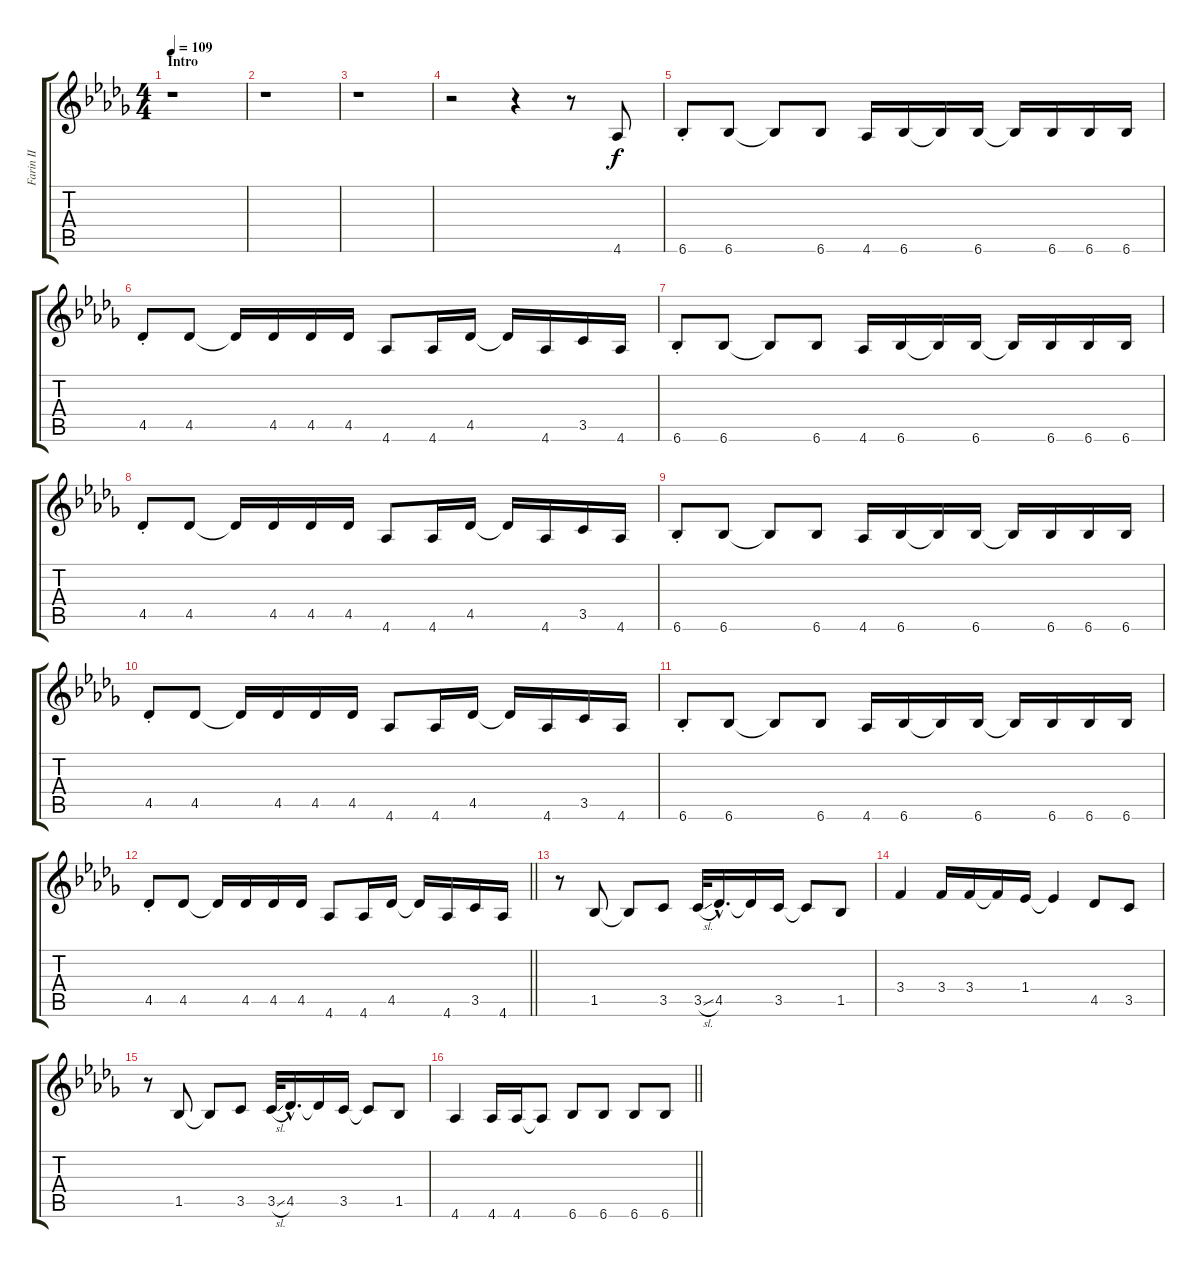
\track ("Farin II" "Farin II") {instrument distortionguitar}
\staff {score tabs}
\tuning (E4 B3 G3 D3 A2 E2) {hide}
\ts (4 4)
\section ("" "Intro")
\tempo 109
\clef g2
\ks bbminor
r.1{dy f instrument distortionguitar} |
r.1 |
r.1 |
r.2 r.4 r.8 4.6.8 |
6.6{st}.8 6.6.8 6.6{t}.8 6.6.8 4.6.16 6.6.16 6.6{t}.16 6.6.16 6.6{t}.16 6.6.16 6.6.16 6.6.16 |
4.5{st}.8 4.5.8 4.5{t}.16 4.5.16 4.5.16 4.5.16 4.6.8 4.6.16 4.5.16 4.5{t}.16 4.6.16 3.5.16 4.6.16 |
6.6{st}.8 6.6.8 6.6{t}.8 6.6.8 4.6.16 6.6.16 6.6{t}.16 6.6.16 6.6{t}.16 6.6.16 6.6.16 6.6.16 |
4.5{st}.8 4.5.8 4.5{t}.16 4.5.16 4.5.16 4.5.16 4.6.8 4.6.16 4.5.16 4.5{t}.16 4.6.16 3.5.16 4.6.16 |
6.6{st}.8 6.6.8 6.6{t}.8 6.6.8 4.6.16 6.6.16 6.6{t}.16 6.6.16 6.6{t}.16 6.6.16 6.6.16 6.6.16 |
4.5{st}.8 4.5.8 4.5{t}.16 4.5.16 4.5.16 4.5.16 4.6.8 4.6.16 4.5.16 4.5{t}.16 4.6.16 3.5.16 4.6.16 |
6.6{st}.8 6.6.8 6.6{t}.8 6.6.8 4.6.16 6.6.16 6.6{t}.16 6.6.16 6.6{t}.16 6.6.16 6.6.16 6.6.16 |
\barLineRight lightlight
4.5{st}.8 4.5.8 4.5{t}.16 4.5.16 4.5.16 4.5.16 4.6.8 4.6.16 4.5.16 4.5{t}.16 4.6.16 3.5.16 4.6.16 |
r.8{volume 16} 1.5.8 1.5{t}.8 3.5.8 3.5{sl}.32 4.5{hac}.16{d} 4.5{t}.16 3.5.16 3.5{t}.8 1.5.8 |
3.4.4 3.4.16 3.4.16 3.4{t}.16 1.4.16 1.4{t}.4 4.5.8 3.5.8 |
r.8 1.5.8 1.5{t}.8 3.5.8 3.5{sl}.32 4.5{hac}.16{d} 4.5{t}.16 3.5.16 3.5{t}.8 1.5.8 |
\barLineRight lightlight
4.6.4 4.6.16 4.6.16 4.6{t}.8 6.6.8 6.6.8 6.6.8 6.6.8
